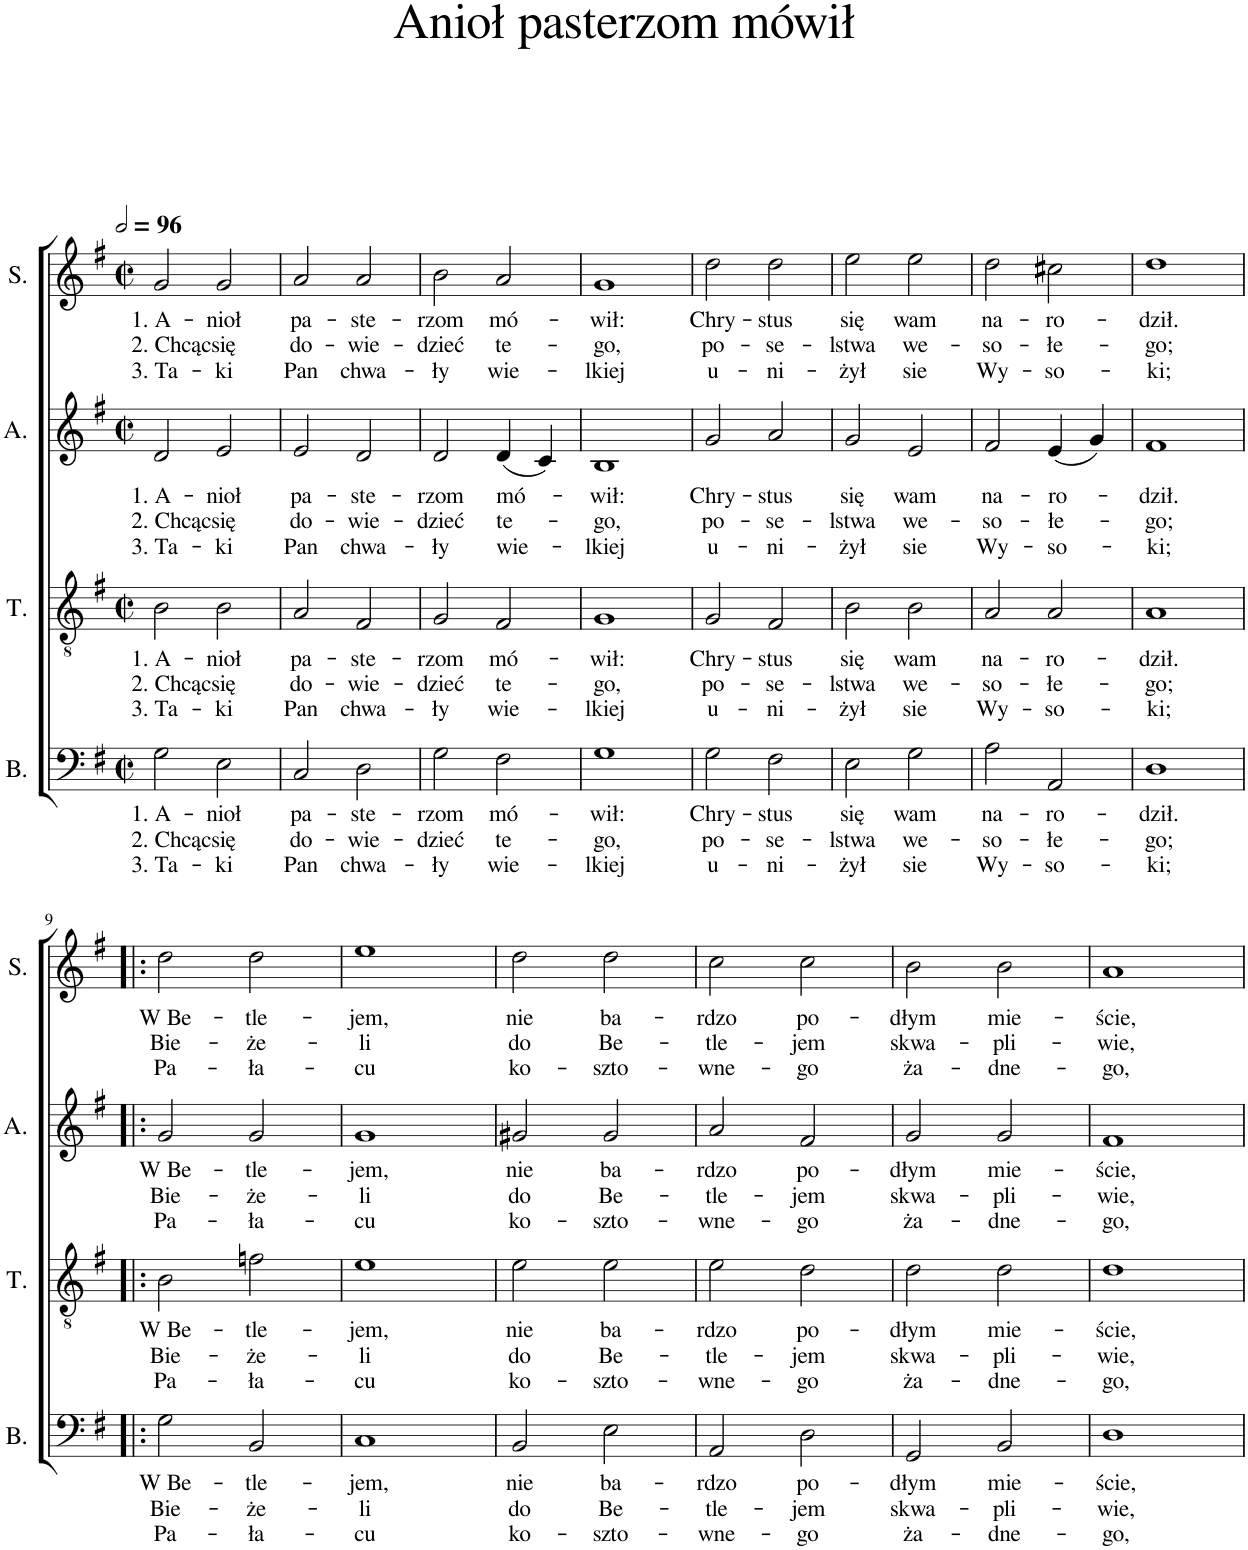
**kern	**text	**text	**text	**kern	**text	**text	**text	**kern	**text	**text	**text	**kern	**text	**text	**text
*part4	*part4	*part4	*part4	*part3	*part3	*part3	*part3	*part2	*part2	*part2	*part2	*part1	*part1	*part1	*part1
*staff4	*staff4	*staff4	*staff4	*staff3	*staff3	*staff3	*staff3	*staff2	*staff2	*staff2	*staff2	*staff1	*staff1	*staff1	*staff1
*I"B.	*	*	*	*I"T.	*	*	*	*I"A.	*	*	*	*I"S.	*	*	*
*I'B.	*	*	*	*I'T.	*	*	*	*I'A.	*	*	*	*I'S.	*	*	*
*clefF4	*	*	*	*clefGv2	*	*	*	*clefG2	*	*	*	*clefG2	*	*	*
*k[f#]	*	*	*	*k[f#]	*	*	*	*k[f#]	*	*	*	*k[f#]	*	*	*
*M2/2	*	*	*	*M2/2	*	*	*	*M2/2	*	*	*	*M2/2	*	*	*
*met(c|)	*	*	*	*met(c|)	*	*	*	*met(c|)	*	*	*	*met(c|)	*	*	*
*MM192	*	*	*	*MM192	*	*	*	*MM192	*	*	*	*MM192	*	*	*
=1	=1	=1	=1	=1	=1	=1	=1	=1	=1	=1	=1	=1	=1	=1	=1
!	!LO:LY:b	!LO:LY:b	!LO:LY:b	!	!LO:LY:b	!LO:LY:b	!LO:LY:b	!	!LO:LY:b	!LO:LY:b	!LO:LY:b	!	!LO:LY:b	!LO:LY:b	!LO:LY:b
2G\	1. A-	2. Chcąc	3. Ta-	2B\	1. A-	2. Chcąc	3. Ta-	2d/	1. A-	2. Chcąc	3. Ta-	2g/	1. A-	2. Chcąc	3. Ta-
!	!LO:LY:b	!LO:LY:b	!LO:LY:b	!	!LO:LY:b	!LO:LY:b	!LO:LY:b	!	!LO:LY:b	!LO:LY:b	!LO:LY:b	!	!LO:LY:b	!LO:LY:b	!LO:LY:b
2E\	-nioł	się	-ki	2B\	-nioł	się	-ki	2e/	-nioł	się	-ki	2g/	-nioł	się	-ki
=2	=2	=2	=2	=2	=2	=2	=2	=2	=2	=2	=2	=2	=2	=2	=2
!	!LO:LY:b	!LO:LY:b	!LO:LY:b	!	!LO:LY:b	!LO:LY:b	!LO:LY:b	!	!LO:LY:b	!LO:LY:b	!LO:LY:b	!	!LO:LY:b	!LO:LY:b	!LO:LY:b
2C/	pa-	do-	Pan	2A/	pa-	do-	Pan	2e/	pa-	do-	Pan	2a/	pa-	do-	Pan
!	!LO:LY:b	!LO:LY:b	!LO:LY:b	!	!LO:LY:b	!LO:LY:b	!LO:LY:b	!	!LO:LY:b	!LO:LY:b	!LO:LY:b	!	!LO:LY:b	!LO:LY:b	!LO:LY:b
2D\	-ste-	-wie-	chwa-	2F#/	-ste-	-wie-	chwa-	2d/	-ste-	-wie-	chwa-	2a/	-ste-	-wie-	chwa-
=3	=3	=3	=3	=3	=3	=3	=3	=3	=3	=3	=3	=3	=3	=3	=3
!	!LO:LY:b	!LO:LY:b	!LO:LY:b	!	!LO:LY:b	!LO:LY:b	!LO:LY:b	!	!LO:LY:b	!LO:LY:b	!LO:LY:b	!	!LO:LY:b	!LO:LY:b	!LO:LY:b
2G\	-rzom	-dzieć	-ły	2G/	-rzom	-dzieć	-ły	2d/	-rzom	-dzieć	-ły	2b\	-rzom	-dzieć	-ły
!	!LO:LY:b	!LO:LY:b	!LO:LY:b	!	!LO:LY:b	!LO:LY:b	!LO:LY:b	!	!LO:LY:b	!LO:LY:b	!LO:LY:b	!	!LO:LY:b	!LO:LY:b	!LO:LY:b
2F#\	mó-	te-	wie-	2F#/	mó-	te-	wie-	(4d/	mó-	te-	wie-	2a/	mó-	te-	wie-
.	.	.	.	.	.	.	.	4c/)	.	.	.	.	.	.	.
=4	=4	=4	=4	=4	=4	=4	=4	=4	=4	=4	=4	=4	=4	=4	=4
!	!LO:LY:b	!LO:LY:b	!LO:LY:b	!	!LO:LY:b	!LO:LY:b	!LO:LY:b	!	!LO:LY:b	!LO:LY:b	!LO:LY:b	!	!LO:LY:b	!LO:LY:b	!LO:LY:b
1G	-wił:	-go,	-lkiej	1G	-wił:	-go,	-lkiej	1B	-wił:	-go,	-lkiej	1g	-wił:	-go,	-lkiej
=5	=5	=5	=5	=5	=5	=5	=5	=5	=5	=5	=5	=5	=5	=5	=5
!	!LO:LY:b	!LO:LY:b	!LO:LY:b	!	!LO:LY:b	!LO:LY:b	!LO:LY:b	!	!LO:LY:b	!LO:LY:b	!LO:LY:b	!	!LO:LY:b	!LO:LY:b	!LO:LY:b
2G\	Chry-	po-	u-	2G/	Chry-	po-	u-	2g/	Chry-	po-	u-	2dd\	Chry-	po-	u-
!	!LO:LY:b	!LO:LY:b	!LO:LY:b	!	!LO:LY:b	!LO:LY:b	!LO:LY:b	!	!LO:LY:b	!LO:LY:b	!LO:LY:b	!	!LO:LY:b	!LO:LY:b	!LO:LY:b
2F#\	-stus	-se-	-ni-	2F#/	-stus	-se-	-ni-	2a/	-stus	-se-	-ni-	2dd\	-stus	-se-	-ni-
=6	=6	=6	=6	=6	=6	=6	=6	=6	=6	=6	=6	=6	=6	=6	=6
!	!LO:LY:b	!LO:LY:b	!LO:LY:b	!	!LO:LY:b	!LO:LY:b	!LO:LY:b	!	!LO:LY:b	!LO:LY:b	!LO:LY:b	!	!LO:LY:b	!LO:LY:b	!LO:LY:b
2E\	się	-lstwa	-żył	2B\	się	-lstwa	-żył	2g/	się	-lstwa	-żył	2ee\	się	-lstwa	-żył
!	!LO:LY:b	!LO:LY:b	!LO:LY:b	!	!LO:LY:b	!LO:LY:b	!LO:LY:b	!	!LO:LY:b	!LO:LY:b	!LO:LY:b	!	!LO:LY:b	!LO:LY:b	!LO:LY:b
2G\	wam	we-	sie	2B\	wam	we-	sie	2e/	wam	we-	sie	2ee\	wam	we-	sie
=7	=7	=7	=7	=7	=7	=7	=7	=7	=7	=7	=7	=7	=7	=7	=7
!	!LO:LY:b	!LO:LY:b	!LO:LY:b	!	!LO:LY:b	!LO:LY:b	!LO:LY:b	!	!LO:LY:b	!LO:LY:b	!LO:LY:b	!	!LO:LY:b	!LO:LY:b	!LO:LY:b
2A\	na-	-so-	Wy-	2A/	na-	-so-	Wy-	2f#/	na-	-so-	Wy-	2dd\	na-	-so-	Wy-
!	!LO:LY:b	!LO:LY:b	!LO:LY:b	!	!LO:LY:b	!LO:LY:b	!LO:LY:b	!	!LO:LY:b	!LO:LY:b	!LO:LY:b	!	!LO:LY:b	!LO:LY:b	!LO:LY:b
2AA/	-ro-	-łe-	-so-	2A/	-ro-	-łe-	-so-	(4e/	-ro-	-łe-	-so-	2cc#X\	-ro-	-łe-	-so-
.	.	.	.	.	.	.	.	4g/)	.	.	.	.	.	.	.
=8	=8	=8	=8	=8	=8	=8	=8	=8	=8	=8	=8	=8	=8	=8	=8
!	!LO:LY:b	!LO:LY:b	!LO:LY:b	!	!LO:LY:b	!LO:LY:b	!LO:LY:b	!	!LO:LY:b	!LO:LY:b	!LO:LY:b	!	!LO:LY:b	!LO:LY:b	!LO:LY:b
1D	-dził.	-go;	-ki;	1A	-dził.	-go;	-ki;	1f#	-dził.	-go;	-ki;	1dd	-dził.	-go;	-ki;
!!LO:LB:g=z
=9!|:	=9!|:	=9!|:	=9!|:	=9!|:	=9!|:	=9!|:	=9!|:	=9!|:	=9!|:	=9!|:	=9!|:	=9!|:	=9!|:	=9!|:	=9!|:
!	!LO:LY:b	!LO:LY:b	!LO:LY:b	!	!LO:LY:b	!LO:LY:b	!LO:LY:b	!	!LO:LY:b	!LO:LY:b	!LO:LY:b	!	!LO:LY:b	!LO:LY:b	!LO:LY:b
2G\	W Be-	Bie-	Pa-	2B\	W Be-	Bie-	Pa-	2g/	W Be-	Bie-	Pa-	2dd\	W Be-	Bie-	Pa-
!	!LO:LY:b	!LO:LY:b	!LO:LY:b	!	!LO:LY:b	!LO:LY:b	!LO:LY:b	!	!LO:LY:b	!LO:LY:b	!LO:LY:b	!	!LO:LY:b	!LO:LY:b	!LO:LY:b
2BB/	-tle-	-że-	-ła-	2fn\	-tle-	-że-	-ła-	2g/	-tle-	-że-	-ła-	2dd\	-tle-	-że-	-ła-
=10	=10	=10	=10	=10	=10	=10	=10	=10	=10	=10	=10	=10	=10	=10	=10
!	!LO:LY:b	!LO:LY:b	!LO:LY:b	!	!LO:LY:b	!LO:LY:b	!LO:LY:b	!	!LO:LY:b	!LO:LY:b	!LO:LY:b	!	!LO:LY:b	!LO:LY:b	!LO:LY:b
1C	-jem,	-li	-cu	1e	-jem,	-li	-cu	1g	-jem,	-li	-cu	1ee	-jem,	-li	-cu
=11	=11	=11	=11	=11	=11	=11	=11	=11	=11	=11	=11	=11	=11	=11	=11
!	!LO:LY:b	!LO:LY:b	!LO:LY:b	!	!LO:LY:b	!LO:LY:b	!LO:LY:b	!	!LO:LY:b	!LO:LY:b	!LO:LY:b	!	!LO:LY:b	!LO:LY:b	!LO:LY:b
2BB/	nie	do	ko-	2e\	nie	do	ko-	2g#X/	nie	do	ko-	2dd\	nie	do	ko-
!	!LO:LY:b	!LO:LY:b	!LO:LY:b	!	!LO:LY:b	!LO:LY:b	!LO:LY:b	!	!LO:LY:b	!LO:LY:b	!LO:LY:b	!	!LO:LY:b	!LO:LY:b	!LO:LY:b
2E\	ba-	Be-	-szto-	2e\	ba-	Be-	-szto-	2g#/	ba-	Be-	-szto-	2dd\	ba-	Be-	-szto-
=12	=12	=12	=12	=12	=12	=12	=12	=12	=12	=12	=12	=12	=12	=12	=12
!	!LO:LY:b	!LO:LY:b	!LO:LY:b	!	!LO:LY:b	!LO:LY:b	!LO:LY:b	!	!LO:LY:b	!LO:LY:b	!LO:LY:b	!	!LO:LY:b	!LO:LY:b	!LO:LY:b
2AA/	-rdzo	-tle-	-wne-	2e\	-rdzo	-tle-	-wne-	2a/	-rdzo	-tle-	-wne-	2cc\	-rdzo	-tle-	-wne-
!	!LO:LY:b	!LO:LY:b	!LO:LY:b	!	!LO:LY:b	!LO:LY:b	!LO:LY:b	!	!LO:LY:b	!LO:LY:b	!LO:LY:b	!	!LO:LY:b	!LO:LY:b	!LO:LY:b
2D\	po-	-jem	-go	2d\	po-	-jem	-go	2f#/	po-	-jem	-go	2cc\	po-	-jem	-go
=13	=13	=13	=13	=13	=13	=13	=13	=13	=13	=13	=13	=13	=13	=13	=13
!	!LO:LY:b	!LO:LY:b	!LO:LY:b	!	!LO:LY:b	!LO:LY:b	!LO:LY:b	!	!LO:LY:b	!LO:LY:b	!LO:LY:b	!	!LO:LY:b	!LO:LY:b	!LO:LY:b
2GG/	-dłym	skwa-	ża-	2d\	-dłym	skwa-	ża-	2g/	-dłym	skwa-	ża-	2b\	-dłym	skwa-	ża-
!	!LO:LY:b	!LO:LY:b	!LO:LY:b	!	!LO:LY:b	!LO:LY:b	!LO:LY:b	!	!LO:LY:b	!LO:LY:b	!LO:LY:b	!	!LO:LY:b	!LO:LY:b	!LO:LY:b
2BB/	mie-	-pli-	-dne-	2d\	mie-	-pli-	-dne-	2g/	mie-	-pli-	-dne-	2b\	mie-	-pli-	-dne-
=14	=14	=14	=14	=14	=14	=14	=14	=14	=14	=14	=14	=14	=14	=14	=14
!	!LO:LY:b	!LO:LY:b	!LO:LY:b	!	!LO:LY:b	!LO:LY:b	!LO:LY:b	!	!LO:LY:b	!LO:LY:b	!LO:LY:b	!	!LO:LY:b	!LO:LY:b	!LO:LY:b
1D	-ście,	-wie,	-go,	1d	-ście,	-wie,	-go,	1f#	-ście,	-wie,	-go,	1a	-ście,	-wie,	-go,
=	=	=	=	=	=	=	=	=	=	=	=	=	=	=	=
*-	*-	*-	*-	*-	*-	*-	*-	*-	*-	*-	*-	*-	*-	*-	*-
